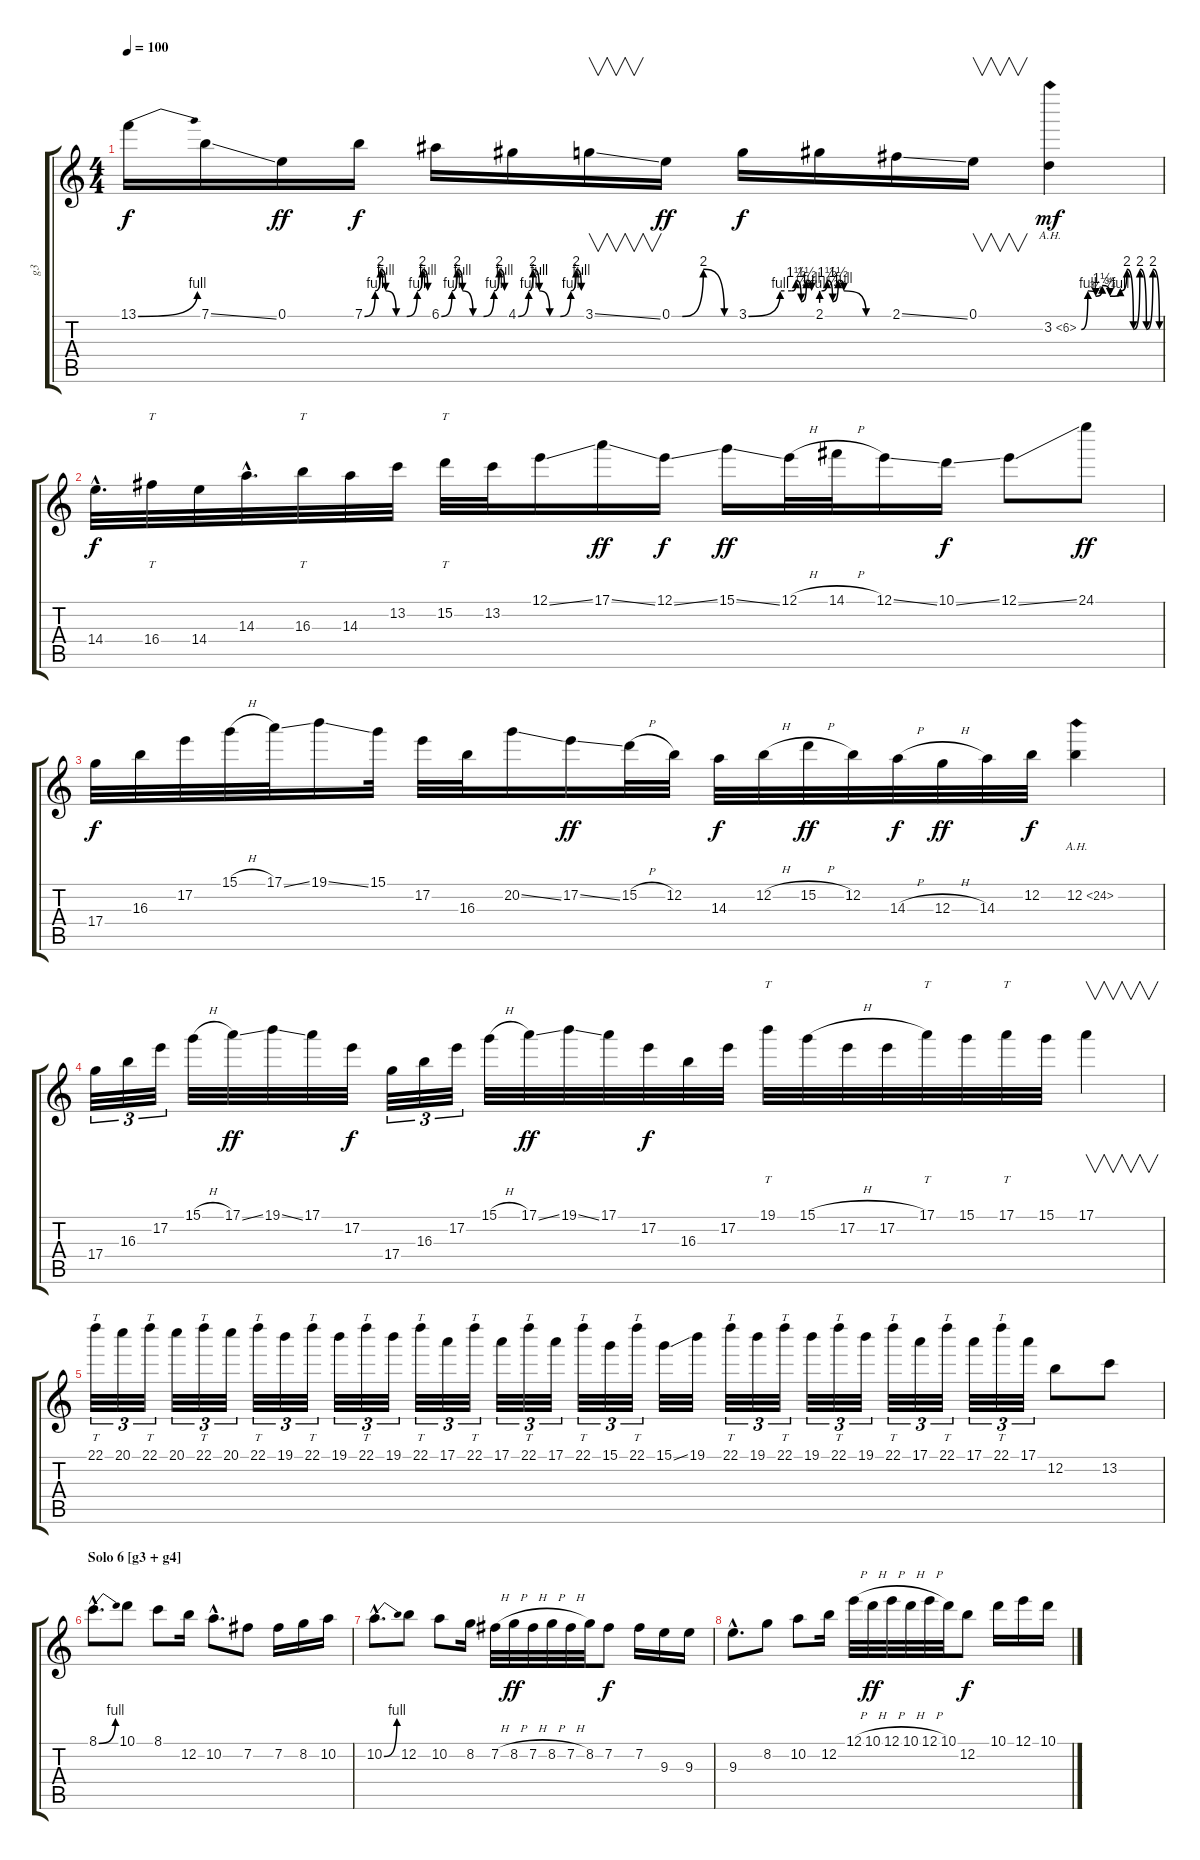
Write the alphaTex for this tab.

\track ("g3" "g3") {instrument distortionguitar}
\staff {score tabs}
\tuning (E4 B3 G3 D3 A2 E2) {hide}
\ts (4 4)
\tempo 100
\clef g2
\ks c
13.1{be (bend 0 0 60 4)}.16{dy f} 7.1{ss}.16 0.1.16{dy ff} 7.1{be (custom 0 0 10 4 15 8 20 4 30 0 40 0 50 4 55 8 60 4)}.16{dy f} 6.1{be (custom 0 0 10 4 15 8 20 4 30 0 40 0 50 4 55 8 60 4)}.16 4.1{be (custom 0 0 10 4 14 8 20 4 30 0 40 0 50 4 55 8 60 4)}.16 3.1{ss}.16{v} 0.1{be (custom 0 0 10 0 30 8 50 0 60 0)}.16{dy ff} 3.1{be (custom 0 0 30 4 41 4 45 6 50 2 55 6 60 4)}.16{dy f} 2.1{be (custom 0 4 5 6 10 2 15 6 20 4 40 0 60 0)}.16 2.1{ss}.16 0.1.16{v} 3.2{be (custom 0 0 5 4 11 3 16 5 22 3 30 4 35 8 40 0 45 8 50 0 55 8 60 0) ah 3}.4{dy mf} |
14.4{hac}.32{d dy f} 16.4.32{tt} 14.4.32 14.3{hac}.32{d} 16.3.32{tt} 14.3.32 13.2.32 15.2.32{tt} 13.2.32 12.1{ss}.16 17.1{ss}.16{dy ff} 12.1{ss}.16{dy f} 15.1{ss}.16{dy ff} 12.1{h}.32 14.1{h}.32 12.1{ss}.16 10.1{ss}.16{dy f} 12.1{ss}.8 24.1.8{dy ff} |
17.4.32{dy f} 16.3.32 17.2.32 15.1{h}.32 17.1{ss}.32 19.1{ss}.16 15.1.32 17.2.32 16.3.32 20.2{ss}.16 17.2{ss}.16{dy ff} 15.2{h}.32 12.2.32 14.3.32{dy f} 12.2{h}.32 15.2{h}.32{dy ff} 12.2.32 14.3{h}.32{dy f} 12.3{h}.32{dy ff} 14.3.32 12.2.32{dy f} 12.2{ah 12}.4 |
17.4.32{tu (3 2)} 16.3.32{tu (3 2)} 17.2.32{tu (3 2)} 15.1{h}.32 17.1{ss}.32{dy ff} 19.1{ss}.32 17.1.32 17.2.32{dy f} 17.4.32{tu (3 2)} 16.3.32{tu (3 2)} 17.2.32{tu (3 2)} 15.1{h}.32 17.1{ss}.32{dy ff} 19.1{ss}.32 17.1.32 17.2.32{dy f} 16.3.32 17.2.32 19.1.32{tt} 15.1{h}.32 17.2.32 17.2.32 17.1.32{tt} 15.1.32 17.1.32{tt} 15.1.32 17.1.4{v} |
22.1.32{tt tu (3 2)} 20.1.32{tu (3 2)} 22.1.32{tt tu (3 2)} 20.1.32{tu (3 2)} 22.1.32{tt tu (3 2)} 20.1.32{tu (3 2)} 22.1.32{tt tu (3 2)} 19.1.32{tu (3 2)} 22.1.32{tt tu (3 2)} 19.1.32{tu (3 2)} 22.1.32{tt tu (3 2)} 19.1.32{tu (3 2)} 22.1.32{tt tu (3 2)} 17.1.32{tu (3 2)} 22.1.32{tt tu (3 2)} 17.1.32{tu (3 2)} 22.1.32{tt tu (3 2)} 17.1.32{tu (3 2)} 22.1.32{tt tu (3 2)} 15.1.32{tu (3 2)} 22.1.32{tt tu (3 2)} 15.1{ss}.32 19.1.32 22.1.32{tt tu (3 2)} 19.1.32{tu (3 2)} 22.1.32{tt tu (3 2)} 19.1.32{tu (3 2)} 22.1.32{tt tu (3 2)} 19.1.32{tu (3 2)} 22.1.32{tt tu (3 2)} 17.1.32{tu (3 2)} 22.1.32{tt tu (3 2)} 17.1.32{tu (3 2)} 22.1.32{tt tu (3 2)} 17.1.32{tu (3 2)} 12.2.8{instrument distortionguitar} 13.2.8 |
\section ("" "Solo 6 [g3 + g4]")
8.1{be (bend 0 0 60 4) hac}.8{d} 10.1.8 8.1.8 12.2.16 10.2{hac}.8{d} 7.2.8 7.2.16 8.2.16 10.2.16 |
10.2{be (bend 0 0 60 4) hac}.8{d} 12.2.8 10.2.8 8.2.16 7.2{h}.32 8.2{h}.32{dy ff} 7.2{h}.32 8.2{h}.32 7.2{h}.32 8.2.32 7.2.8{dy f} 7.2.16 9.3.16 9.3.16 |
9.3{hac}.8{d} 8.2.8 10.2.8 12.2.16 12.1{h}.32 10.1{h}.32{dy ff} 12.1{h}.32 10.1{h}.32 12.1{h}.32 10.1.32 12.2.8{dy f} 10.1.16 12.1.16 10.1.16
